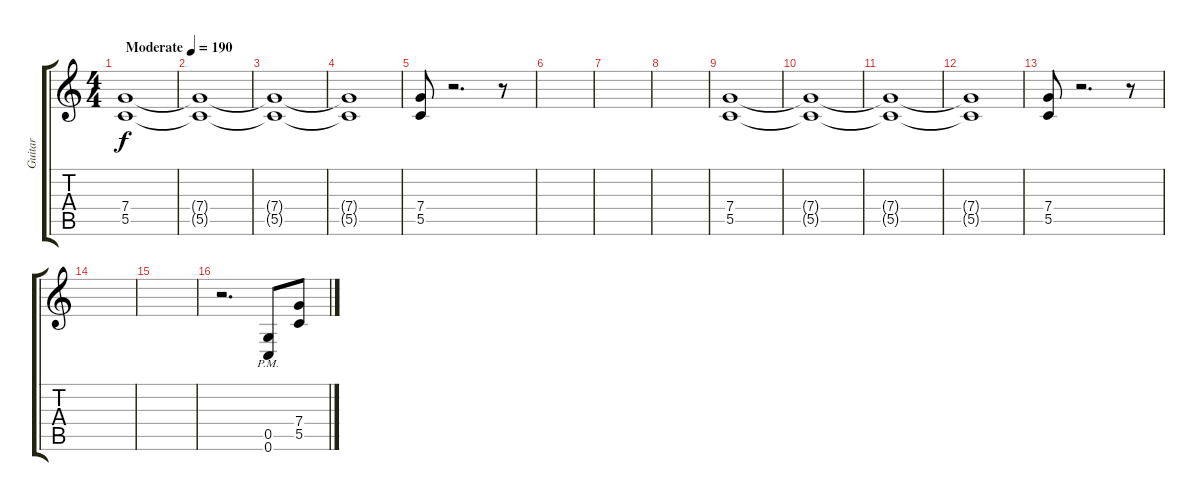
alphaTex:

\track ("Guitar" "Guitar") {instrument distortionguitar}
\staff {score tabs}
\tuning (D4 A3 F3 C3 G2 C2) {hide}
\ts (4 4)
\tempo (190 "Moderate")
\clef g2
\ks c
(7.4 5.5).1{dy f instrument distortionguitar} |
(7.4{t} 5.5{t}).1 |
(7.4{t} 5.5{t}).1 |
(7.4{t} 5.5{t}).1 |
(7.4 5.5).8 r.2{d} r.8 |
|
|
|
(7.4 5.5).1 |
(7.4{t} 5.5{t}).1 |
(7.4{t} 5.5{t}).1 |
(7.4{t} 5.5{t}).1 |
(7.4 5.5).8 r.2{d} r.8 |
|
|
r.2{d} (0.5{pm} 0.6{pm}).8 (7.4 5.5).8
